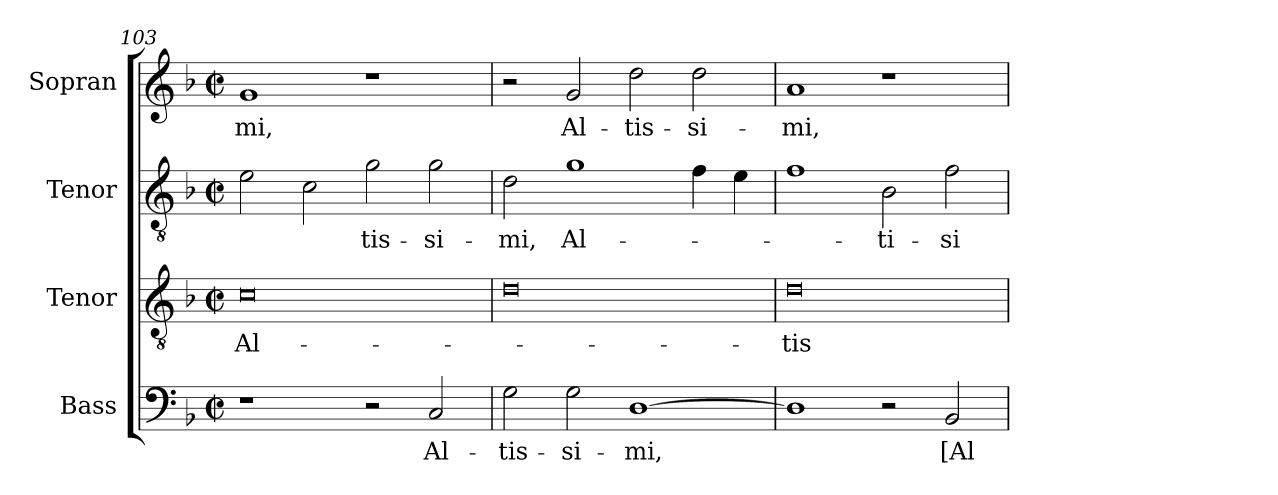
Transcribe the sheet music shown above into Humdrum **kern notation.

**kern	**text	**kern	**text	**kern	**text	**kern	**text
*part4	*part4	*part3	*part3	*part2	*part2	*part1	*part1
*staff4	*staff4	*staff3	*staff3	*staff2	*staff2	*staff1	*staff1
*I"Bass	*	*I"Tenor	*	*I"Tenor	*	*I"Sopran	*
*	*	*I'Tenor	*	*	*	*	*
!!LO:LB:g=z
*clefF4	*	*clefGv2	*	*clefGv2	*	*clefG2	*
*	*	*ITrd7c12	*	*ITrd7c12	*	*	*
*k[b-]	*	*k[b-]	*	*k[b-]	*	*k[b-]	*
*F:	*	*F:	*	*F:	*	*F:	*
*M2/2	*	*M2/2	*	*M2/2	*	*M2/2	*
*met(c|)	*	*met(c|)	*	*met(c|)	*	*met(c|)	*
=103	=103	=103	=103	=103	=103	=103	=103
!	!	!	!LO:LY:b:color=#000000	!	!	!	!
!	!	!	!	!	!	!	!LO:LY:b:color=#000000
1r	.	0Ci	Al-	2Ei\	.	1gi	-mi,
.	.	.	.	2Ci\	.	.	.
!	!	!	!	!	!LO:LY:b:color=#000000	!	!
2r	.	.	.	2Gi\	-tis-	1r	.
!	!LO:LY:b:color=#000000	!	!	!	!	!	!
!	!	!	!	!	!LO:LY:b:color=#000000	!	!
2Ci/	Al-	.	.	2Gi\	-si-	.	.
=104	=104	=104	=104	=104	=104	=104	=104
!	!LO:LY:b:color=#000000	!	!	!	!	!	!
!	!	!	!	!	!LO:LY:b:color=#000000	!	!
2Gi\	-tis-	0Di	.	2Di\	-mi,	2r	.
!	!LO:LY:b:color=#000000	!	!	!	!	!	!
!	!	!	!	!	!LO:LY:b:color=#000000	!	!
!	!	!	!	!	!	!	!LO:LY:b:color=#000000
2Gi\	-si-	.	.	1Gi	Al-	2gi/	Al-
!	!LO:LY:b:color=#000000	!	!	!	!	!	!
!	!	!	!	!	!	!	!LO:LY:b:color=#000000
[>1Di	-mi,	.	.	.	.	2ddi\	-tis-
!	!	!	!	!	!	!	!LO:LY:b:color=#000000
.	.	.	.	4Fi\	.	2ddi\	-si-
.	.	.	.	4Ei\	.	.	.
=105	=105	=105	=105	=105	=105	=105	=105
!	!	!	!LO:LY:b:color=#000000	!	!	!	!
!	!	!	!	!	!	!	!LO:LY:b:color=#000000
1Di]	.	0Di	-tis-	1Fi	.	1ai	-mi,
!	!	!	!	!	!LO:LY:b:color=#000000	!	!
2r	.	.	.	2BB-i\	-ti-	1r	.
!	!LO:LY:b:color=#000000	!	!	!	!	!	!
!	!	!	!	!	!LO:LY:b:color=#000000	!	!
2BB-i/	[Al-	.	.	2Fi\	-si-	.	.
=	=	=	=	=	=	=	=
*-	*-	*-	*-	*-	*-	*-	*-
